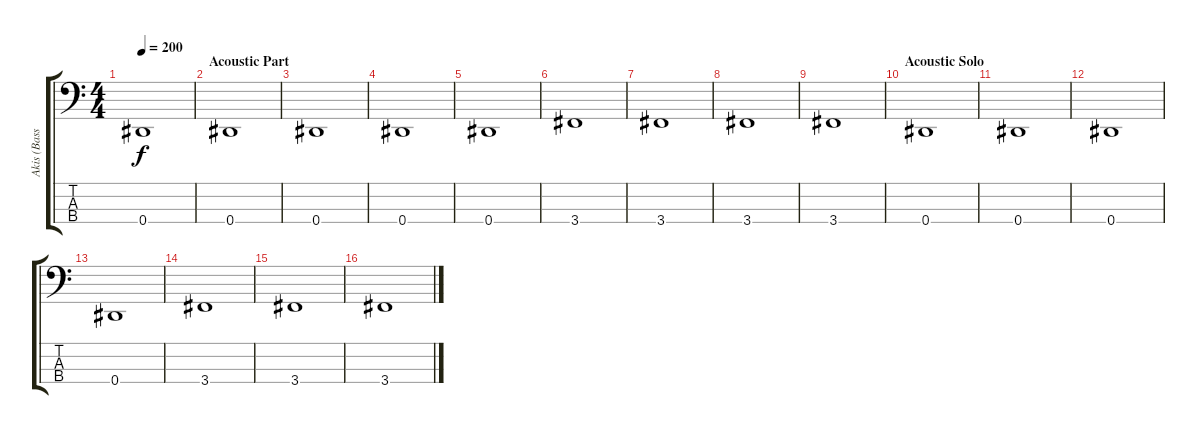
\track ("Akis (Bass)" "Akis (Bass") {instrument electricbasspick}
\staff {score tabs}
\tuning (Gb2 Db2 Ab1 Eb1) {hide}
\ts (4 4)
\tempo 200
\clef f4
\ks c
0.4{t}.1{dy f} |
\section ("" "Acoustic Part")
0.4.1 |
0.4.1 |
0.4.1 |
0.4.1 |
3.4.1 |
3.4.1 |
3.4.1 |
3.4.1 |
\section ("" "Acoustic Solo")
0.4.1 |
0.4.1 |
0.4.1 |
0.4.1 |
3.4.1 |
3.4.1 |
3.4.1
